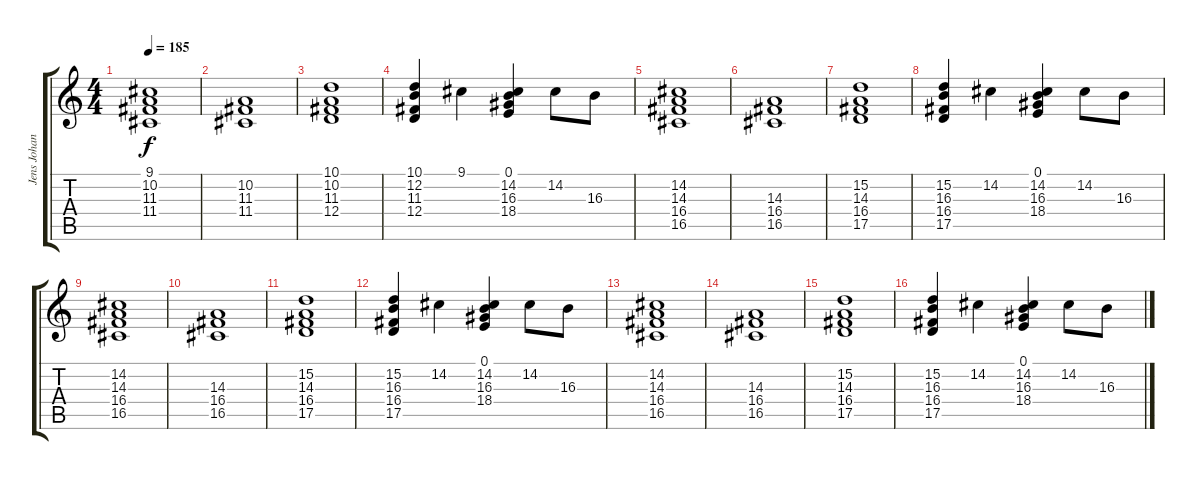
\track ("Jens Johansson" "Jens Johan") {instrument choiraahs}
\staff {score tabs}
\tuning (E4 B3 G3 D3 A2 E2) {hide}
\ts (4 4)
\tempo 185
\clef g2
\ks c
(9.1 10.2 11.3 11.4).1{dy f instrument choiraahs} |
(10.2 11.3 11.4).1 |
(10.1 10.2 11.3 12.4).1 |
(10.1 12.2 11.3 12.4).4 9.1.4 (0.1 14.2 16.3 18.4).4 14.2.8 16.3.8 |
(14.2 14.3 16.4 16.5).1 |
(14.3 16.4 16.5).1 |
(15.2 14.3 16.4 17.5).1 |
(15.2 16.3 16.4 17.5).4 14.2.4 (0.1 14.2 16.3 18.4).4 14.2.8 16.3.8 |
(14.2 14.3 16.4 16.5).1 |
(14.3 16.4 16.5).1 |
(15.2 14.3 16.4 17.5).1 |
(15.2 16.3 16.4 17.5).4 14.2.4 (0.1 14.2 16.3 18.4).4 14.2.8 16.3.8 |
(14.2 14.3 16.4 16.5).1 |
(14.3 16.4 16.5).1 |
(15.2 14.3 16.4 17.5).1 |
(15.2 16.3 16.4 17.5).4 14.2.4 (0.1 14.2 16.3 18.4).4 14.2.8 16.3.8
